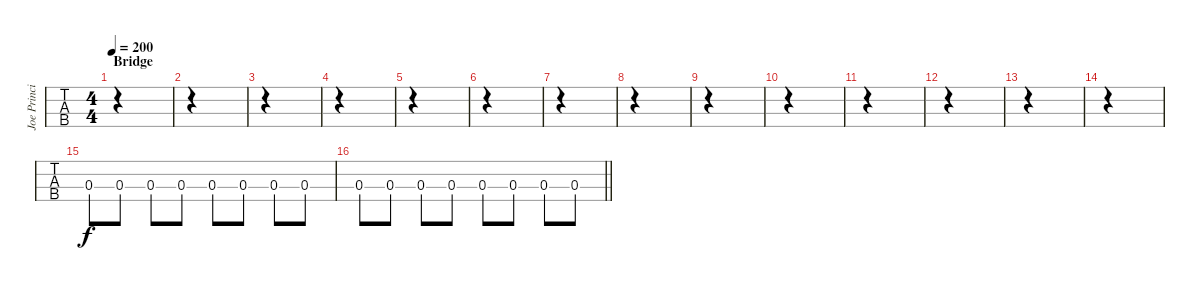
\track ("Joe Principe - Bass" "Joe Princi") {instrument electricbassfinger}
\staff {tabs}
\tuning (Gb2 Db2 Ab1 Eb1) {hide}
\ts (4 4)
\section ("" "Bridge")
\tempo 200
\clef f4
\ks ebminor
|
|
|
|
|
|
|
|
|
|
|
|
|
|
0.3.8 0.3.8 0.3.8 0.3.8 0.3.8 0.3.8 0.3.8 0.3.8 |
\barLineRight lightlight
0.3.8 0.3.8 0.3.8 0.3.8 0.3.8 0.3.8 0.3.8 0.3.8
